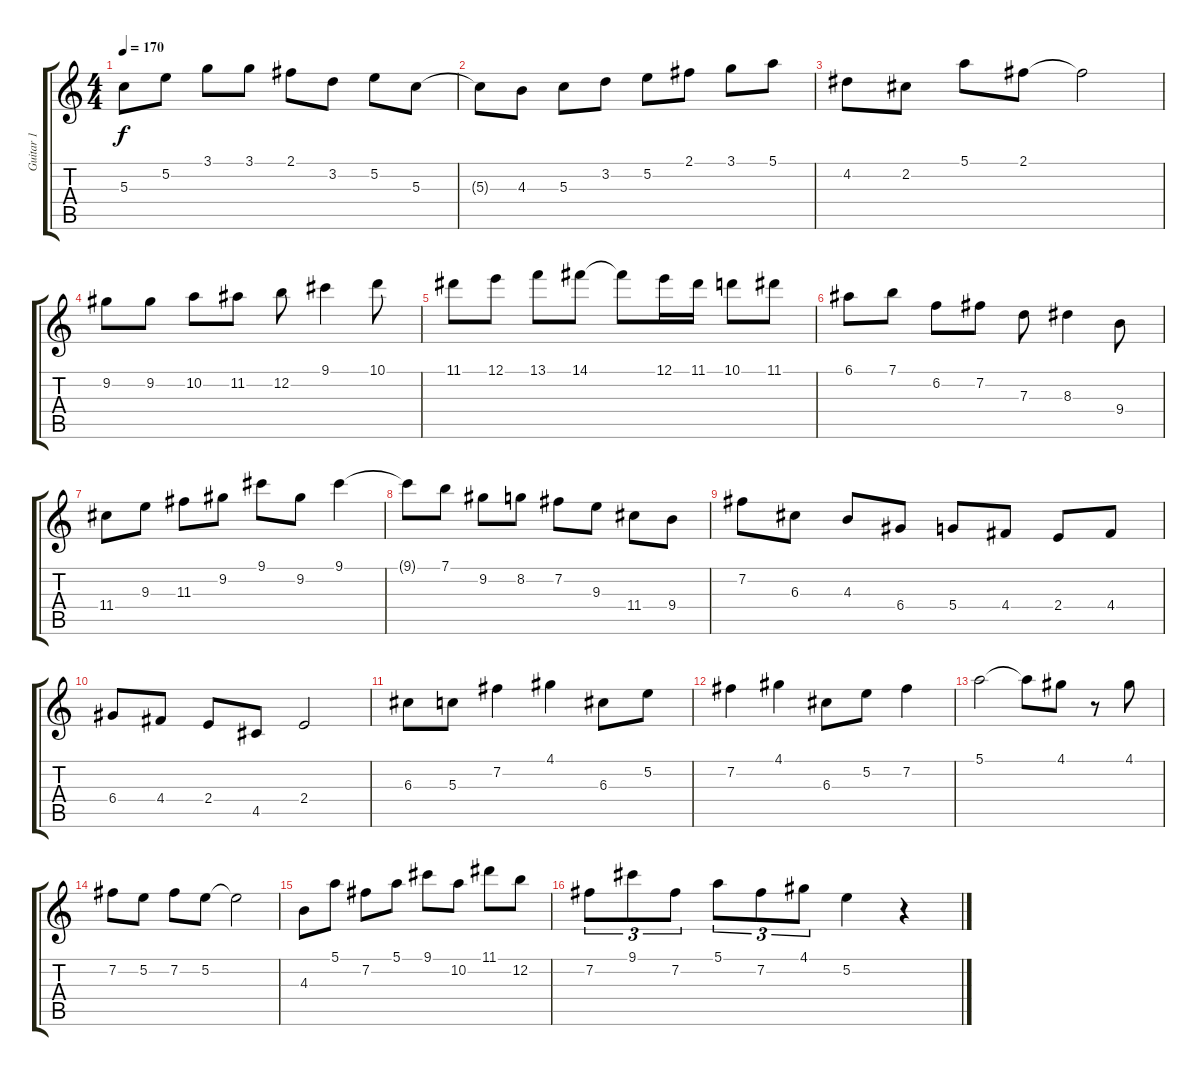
\track ("Guitar 1" "Guitar 1") {instrument distortionguitar}
\staff {score tabs}
\tuning (E4 B3 G3 D3 A2 E2) {hide}
\ts (4 4)
\tempo 170
\clef g2
\ks c
5.3.8{dy f} 5.2.8 3.1.8 3.1.8 2.1.8 3.2.8 5.2.8 5.3.8 |
5.3{t}.8 4.3.8 5.3.8 3.2.8 5.2.8 2.1.8 3.1.8 5.1.8 |
4.2.8 2.2.8 5.1.8 2.1.8 2.1{t}.2 |
9.2.8 9.2.8 10.2.8 11.2.8 12.2.8 9.1.4 10.1.8 |
11.1.8 12.1.8 13.1.8 14.1.8 14.1{t}.8 12.1.16 11.1.16 10.1.8 11.1.8 |
6.1.8 7.1.8 6.2.8 7.2.8 7.3.8 8.3.4 9.4.8 |
11.4.8 9.3.8 11.3.8 9.2.8 9.1.8 9.2.8 9.1.4 |
9.1{t}.8 7.1.8 9.2.8 8.2.8 7.2.8 9.3.8 11.4.8 9.4.8 |
7.2.8 6.3.8 4.3.8 6.4.8 5.4.8 4.4.8 2.4.8 4.4.8 |
6.4.8 4.4.8 2.4.8 4.5.8 2.4.2 |
6.3.8 5.3.8 7.2.4 4.1.4 6.3.8 5.2.8 |
7.2.4 4.1.4 6.3.8 5.2.8 7.2.4 |
5.1.2 5.1{t}.8 4.1.8 r.8 4.1.8 |
7.2.8 5.2.8 7.2.8 5.2.8 5.2{t}.2 |
4.3.8 5.1.8 7.2.8 5.1.8 9.1.8 10.2.8 11.1.8 12.2.8 |
7.2.8{tu (3 2)} 9.1.8{tu (3 2)} 7.2.8{tu (3 2)} 5.1.8{tu (3 2)} 7.2.8{tu (3 2)} 4.1.8{tu (3 2)} 5.2.4 r.4
